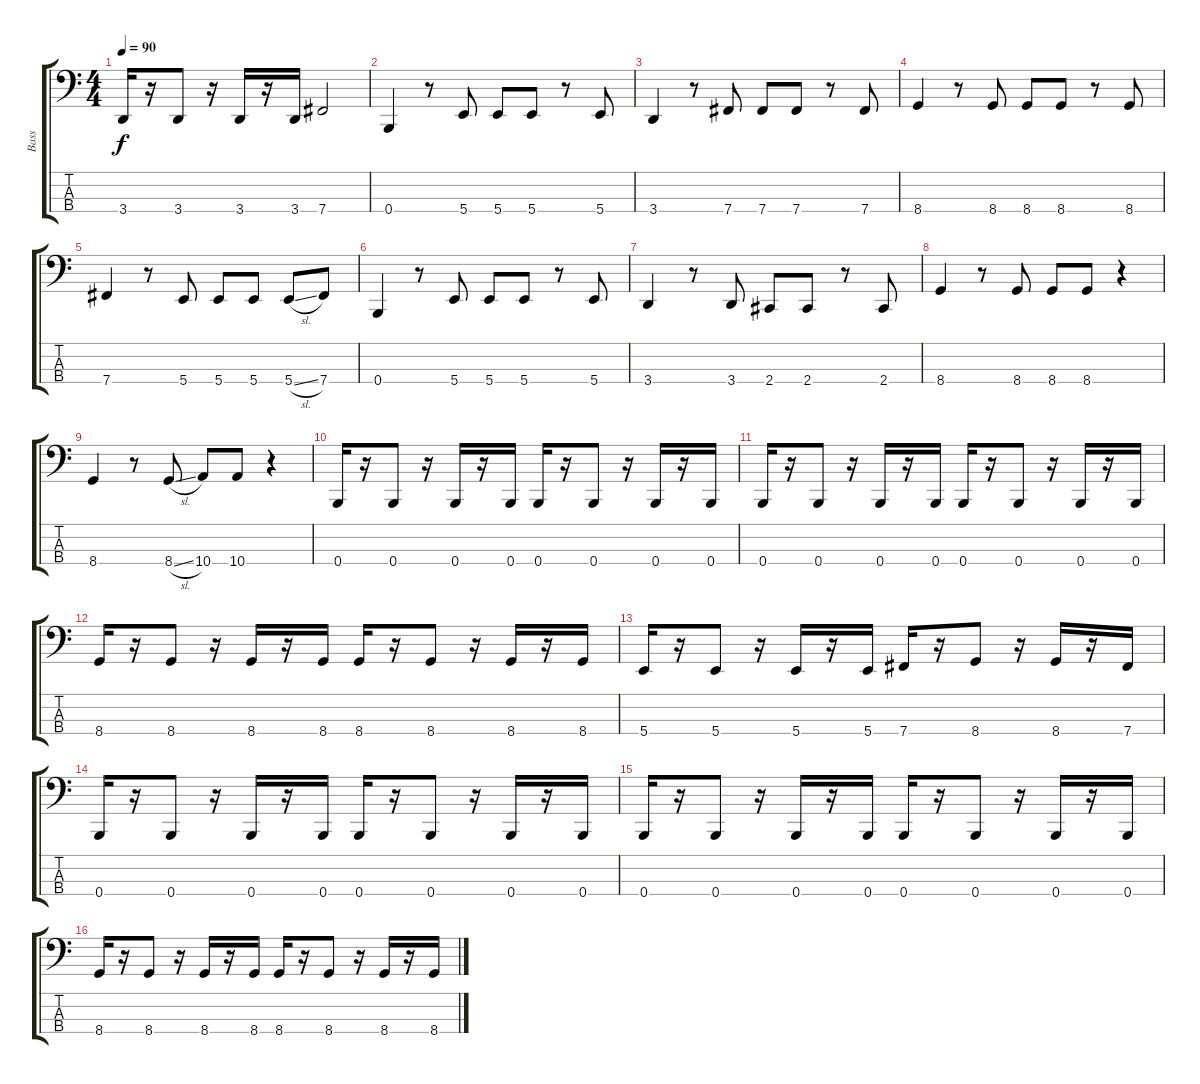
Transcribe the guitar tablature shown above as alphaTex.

\track ("Bass" "Bass") {instrument electricbasspick}
\staff {score tabs}
\tuning (E2 B1 Gb1 B0) {hide}
\ts (4 4)
\tempo 90
\clef f4
\ks c
3.4.16{dy f} r.16 3.4.8 r.16 3.4.16 r.16 3.4.16 7.4.2 |
0.4.4 r.8 5.4.8 5.4.8 5.4.8 r.8 5.4.8 |
3.4.4 r.8 7.4.8 7.4.8 7.4.8 r.8 7.4.8 |
8.4.4 r.8 8.4.8 8.4.8 8.4.8 r.8 8.4.8 |
7.4.4 r.8 5.4.8 5.4.8 5.4.8 5.4{sl}.8 7.4.8 |
0.4.4 r.8 5.4.8 5.4.8 5.4.8 r.8 5.4.8 |
3.4.4 r.8 3.4.8 2.4.8 2.4.8 r.8 2.4.8 |
8.4.4 r.8 8.4.8 8.4.8 8.4.8 r.4 |
8.4.4 r.8 8.4{sl}.8 10.4.8 10.4.8 r.4 |
0.4.16 r.16 0.4.8 r.16 0.4.16 r.16 0.4.16 0.4.16 r.16 0.4.8 r.16 0.4.16 r.16 0.4.16 |
0.4.16 r.16 0.4.8 r.16 0.4.16 r.16 0.4.16 0.4.16 r.16 0.4.8 r.16 0.4.16 r.16 0.4.16 |
8.4.16 r.16 8.4.8 r.16 8.4.16 r.16 8.4.16 8.4.16 r.16 8.4.8 r.16 8.4.16 r.16 8.4.16 |
5.4.16 r.16 5.4.8 r.16 5.4.16 r.16 5.4.16 7.4.16 r.16 8.4.8 r.16 8.4.16 r.16 7.4.16 |
0.4.16 r.16 0.4.8 r.16 0.4.16 r.16 0.4.16 0.4.16 r.16 0.4.8 r.16 0.4.16 r.16 0.4.16 |
0.4.16 r.16 0.4.8 r.16 0.4.16 r.16 0.4.16 0.4.16 r.16 0.4.8 r.16 0.4.16 r.16 0.4.16 |
8.4.16 r.16 8.4.8 r.16 8.4.16 r.16 8.4.16 8.4.16 r.16 8.4.8 r.16 8.4.16 r.16 8.4.16
